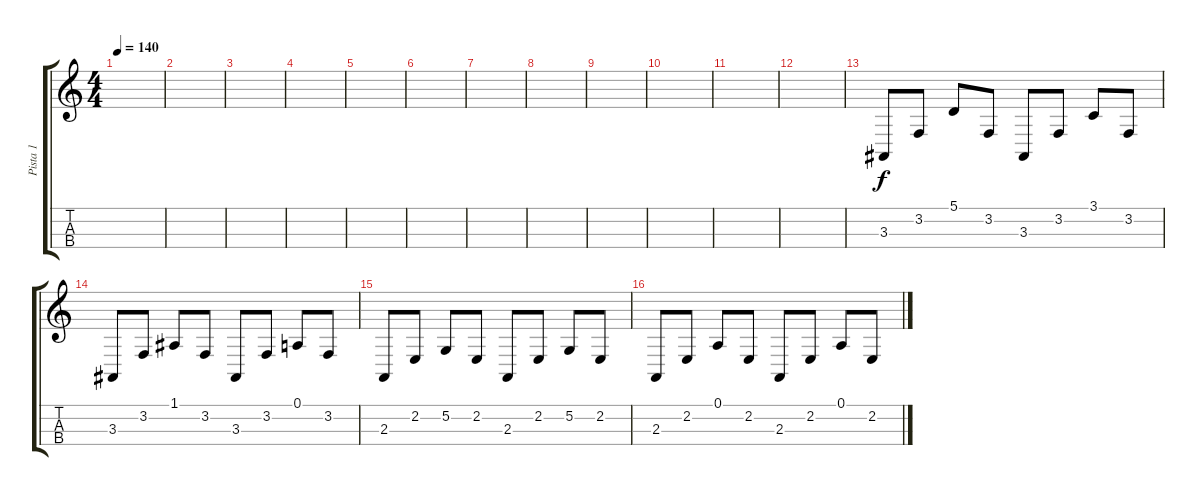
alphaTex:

\track ("Pista 1" "Pista 1") {instrument pizzicatostrings}
\staff {score tabs}
\tuning (A3 D3 G2 C2) {hide}
\ts (4 4)
\tempo 140
\clef g2
\ks c
|
|
|
|
|
|
|
|
|
|
|
|
3.3.8 3.2.8 5.1.8 3.2.8 3.3.8 3.2.8 3.1.8 3.2.8 |
3.3.8 3.2.8 1.1.8 3.2.8 3.3.8 3.2.8 0.1.8 3.2.8 |
2.3.8 2.2.8 5.2.8 2.2.8 2.3.8 2.2.8 5.2.8 2.2.8 |
2.3.8 2.2.8 0.1.8 2.2.8 2.3.8 2.2.8 0.1.8 2.2.8
